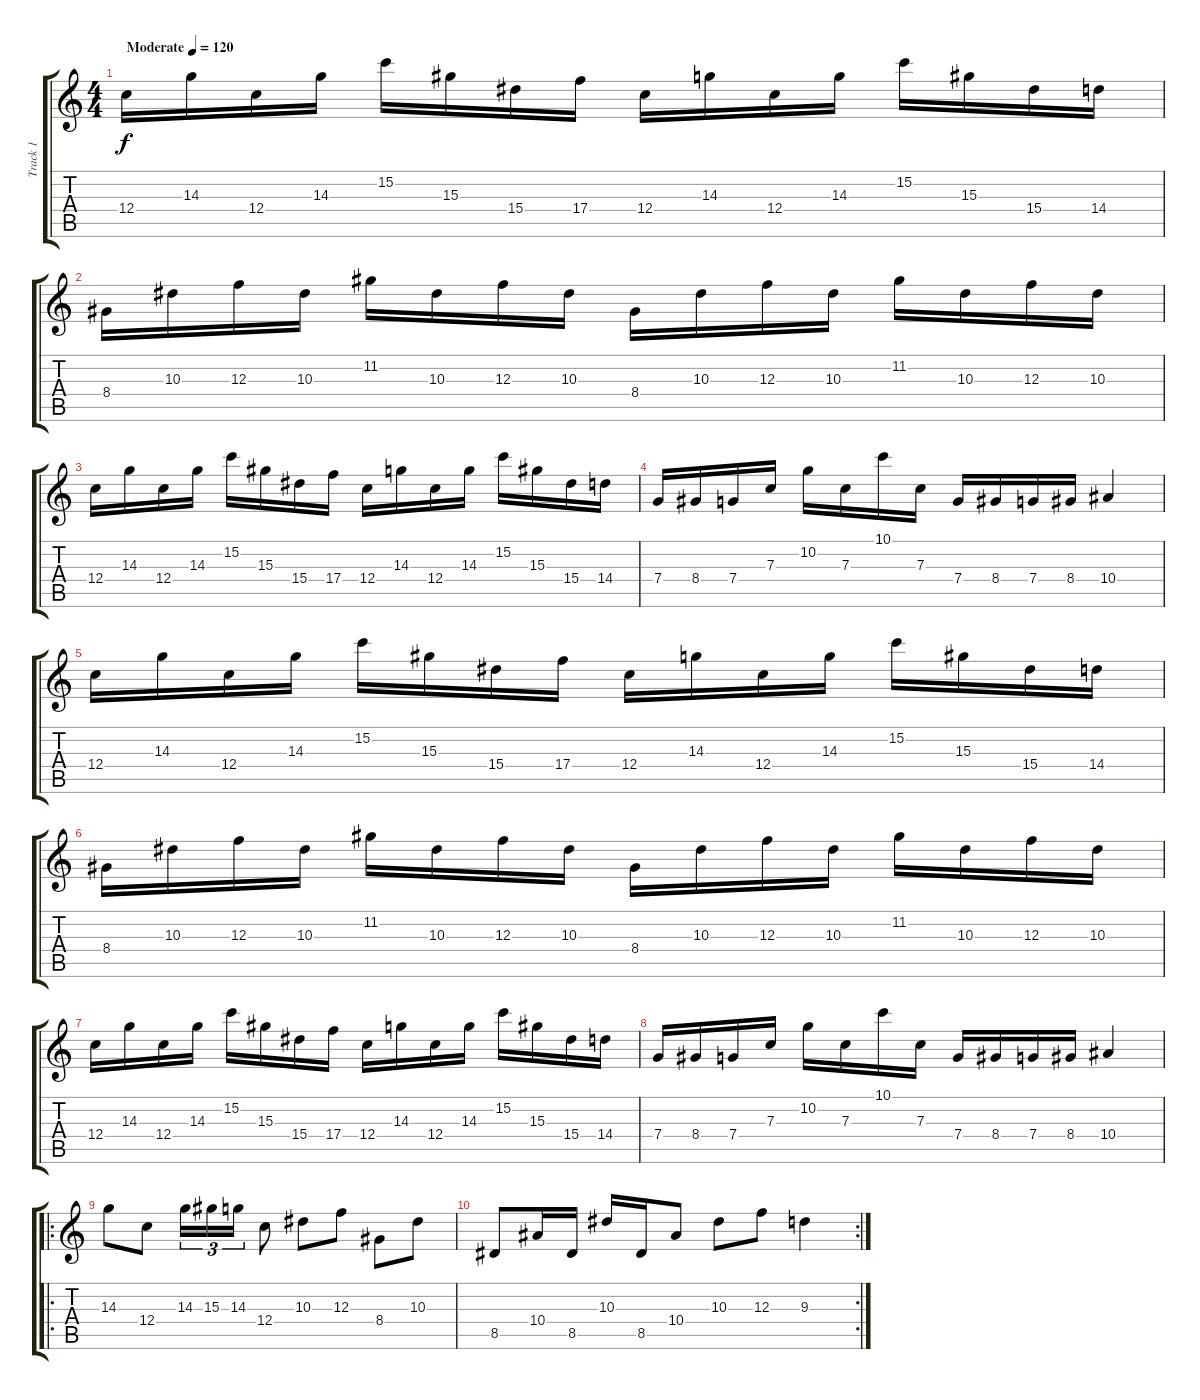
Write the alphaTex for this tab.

\track ("Track 1" "Track 1") {instrument distortionguitar}
\staff {score tabs}
\tuning (D4 A3 F3 C3 G2 D2) {hide}
\ts (4 4)
\tempo (120 "Moderate")
\clef g2
\ks c
12.4.16{dy f instrument distortionguitar} 14.3.16 12.4.16 14.3.16 15.2.16 15.3.16 15.4.16 17.4.16 12.4.16 14.3.16 12.4.16 14.3.16 15.2.16 15.3.16 15.4.16 14.4.16 |
8.4.16 10.3.16 12.3.16 10.3.16 11.2.16 10.3.16 12.3.16 10.3.16 8.4.16 10.3.16 12.3.16 10.3.16 11.2.16 10.3.16 12.3.16 10.3.16 |
12.4.16 14.3.16 12.4.16 14.3.16 15.2.16 15.3.16 15.4.16 17.4.16 12.4.16 14.3.16 12.4.16 14.3.16 15.2.16 15.3.16 15.4.16 14.4.16 |
7.4.16 8.4.16 7.4.16 7.3.16 10.2.16 7.3.16 10.1.16 7.3.16 7.4.16 8.4.16 7.4.16 8.4.16 10.4.4 |
12.4.16 14.3.16 12.4.16 14.3.16 15.2.16 15.3.16 15.4.16 17.4.16 12.4.16 14.3.16 12.4.16 14.3.16 15.2.16 15.3.16 15.4.16 14.4.16 |
8.4.16 10.3.16 12.3.16 10.3.16 11.2.16 10.3.16 12.3.16 10.3.16 8.4.16 10.3.16 12.3.16 10.3.16 11.2.16 10.3.16 12.3.16 10.3.16 |
12.4.16 14.3.16 12.4.16 14.3.16 15.2.16 15.3.16 15.4.16 17.4.16 12.4.16 14.3.16 12.4.16 14.3.16 15.2.16 15.3.16 15.4.16 14.4.16 |
7.4.16 8.4.16 7.4.16 7.3.16 10.2.16 7.3.16 10.1.16 7.3.16 7.4.16 8.4.16 7.4.16 8.4.16 10.4.4 |
\ro
14.3.8 12.4.8 14.3.16{tu (3 2)} 15.3.16{tu (3 2)} 14.3.16{tu (3 2)} 12.4.8 10.3.8 12.3.8 8.4.8 10.3.8 |
\rc 2
8.5.8 10.4.16 8.5.16 10.3.16 8.5.16 10.4.8 10.3.8 12.3.8 9.3.4
